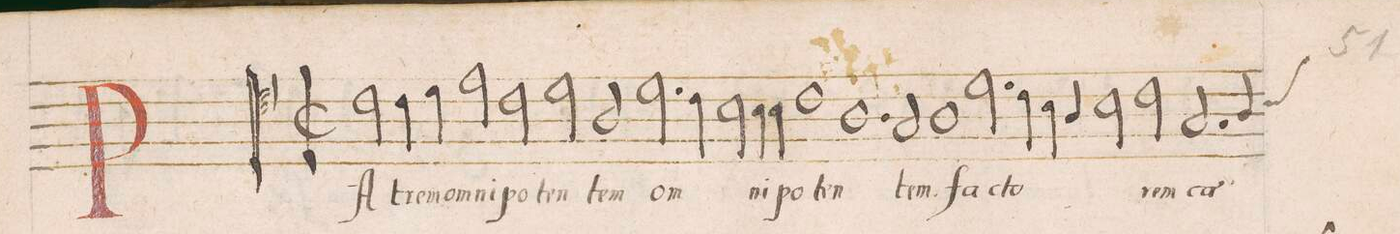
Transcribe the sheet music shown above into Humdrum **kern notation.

**kern	**text
*I"TENOR	*
*clefC4	*
*k[]	*
*met(C|)	*
*M2/1	*
*all\right	*
*2\right	*
2c\	PA-
4c\	-trem
4d\	om-
2e\	-ni-
2c\	-po-
=2-	=2-
2d\	-ten-
2A/	-tem
2.d\	om-
4c\	.
=3-	=3-
2B\	.
4B\	-ni-
4B\	-po-
1c\	-ten-
=4-	=4-
1.A\	.
2G/	-tem
=5-	=5-
1A\	fa-
2.d\	-cto-
4c\	.
=6-	=6-
4B\	.
4A/	.
2B\	.
2c\	-rem
2.G/	cae-
=7-	=7-
*custos:B	*
4A/	.
*-	*-
